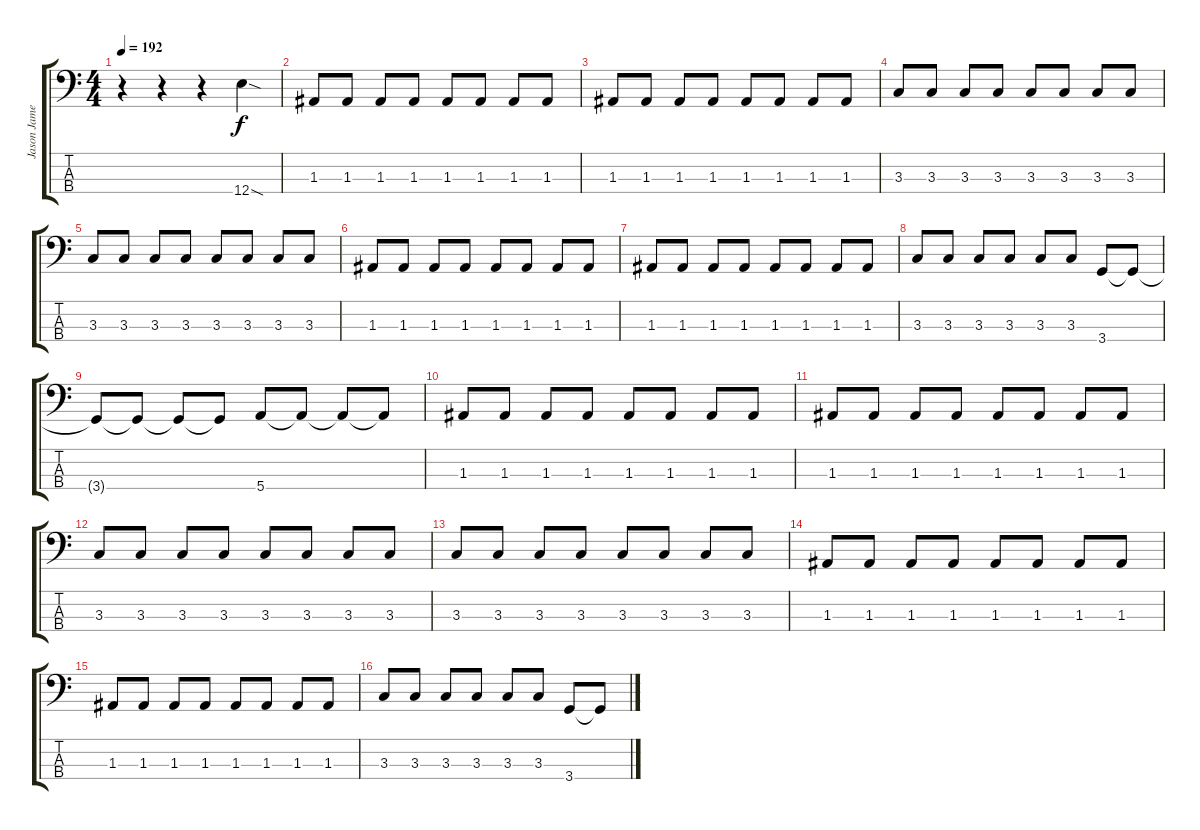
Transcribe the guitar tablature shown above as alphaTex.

\track ("Jason James" "Jason Jame") {instrument electricbassfinger}
\staff {score tabs}
\tuning (G2 D2 A1 E1) {hide}
\ts (4 4)
\tempo 192
\clef f4
\ks c
r.4{dy f} r.4 r.4 12.4{sod}.4 |
1.3.8 1.3.8 1.3.8 1.3.8 1.3.8 1.3.8 1.3.8 1.3.8 |
1.3.8 1.3.8 1.3.8 1.3.8 1.3.8 1.3.8 1.3.8 1.3.8 |
3.3.8 3.3.8 3.3.8 3.3.8 3.3.8 3.3.8 3.3.8 3.3.8 |
3.3.8 3.3.8 3.3.8 3.3.8 3.3.8 3.3.8 3.3.8 3.3.8 |
1.3.8 1.3.8 1.3.8 1.3.8 1.3.8 1.3.8 1.3.8 1.3.8 |
1.3.8 1.3.8 1.3.8 1.3.8 1.3.8 1.3.8 1.3.8 1.3.8 |
3.3.8 3.3.8 3.3.8 3.3.8 3.3.8 3.3.8 3.4.8 3.4{t}.8 |
3.4{t}.8 3.4{t}.8 3.4{t}.8 3.4{t}.8 5.4.8 5.4{t}.8 5.4{t}.8 5.4{t}.8 |
1.3.8 1.3.8 1.3.8 1.3.8 1.3.8 1.3.8 1.3.8 1.3.8 |
1.3.8 1.3.8 1.3.8 1.3.8 1.3.8 1.3.8 1.3.8 1.3.8 |
3.3.8 3.3.8 3.3.8 3.3.8 3.3.8 3.3.8 3.3.8 3.3.8 |
3.3.8 3.3.8 3.3.8 3.3.8 3.3.8 3.3.8 3.3.8 3.3.8 |
1.3.8 1.3.8 1.3.8 1.3.8 1.3.8 1.3.8 1.3.8 1.3.8 |
1.3.8 1.3.8 1.3.8 1.3.8 1.3.8 1.3.8 1.3.8 1.3.8 |
3.3.8 3.3.8 3.3.8 3.3.8 3.3.8 3.3.8 3.4.8 3.4{t}.8
